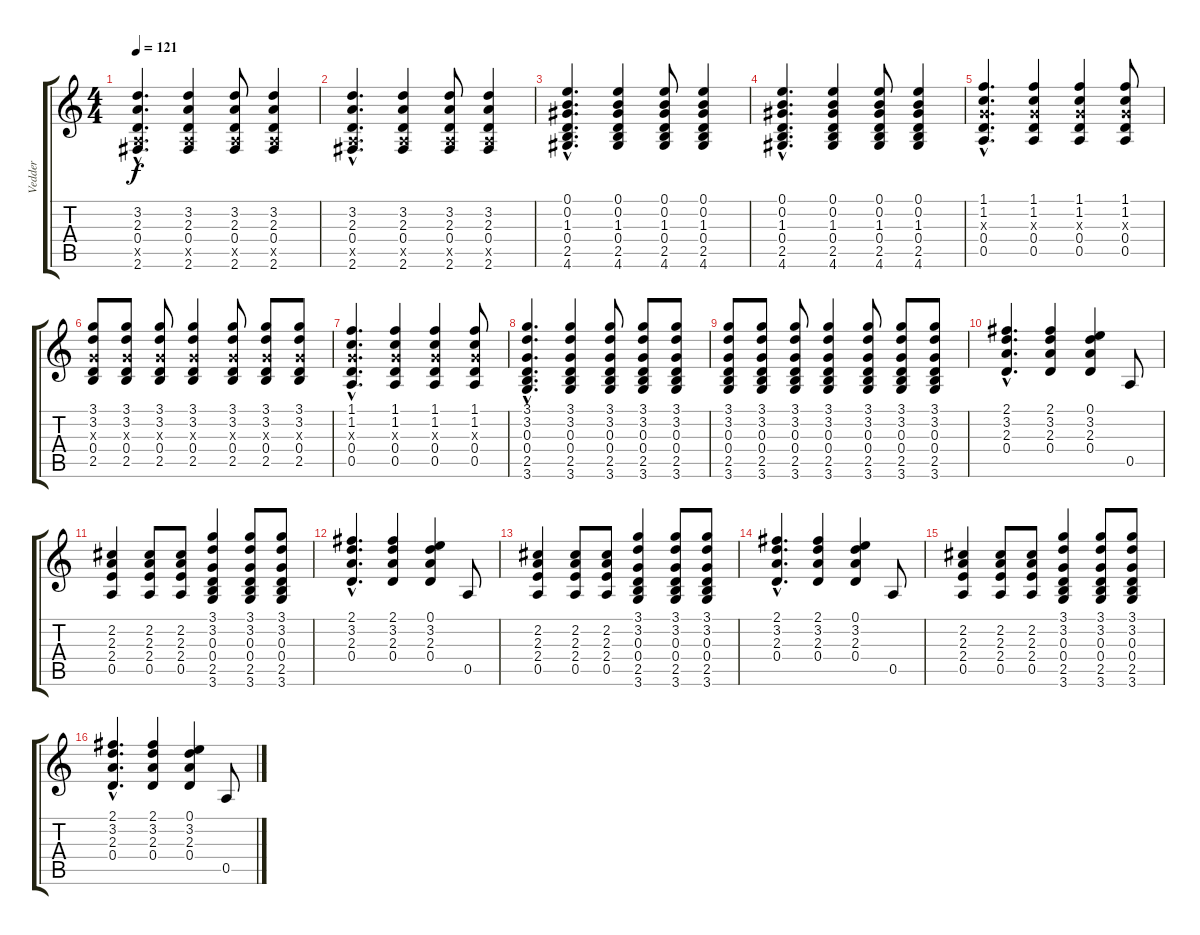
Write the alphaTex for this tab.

\track ("Vedder" "Vedder") {instrument acousticguitarsteel}
\staff {score tabs}
\tuning (E4 B3 G3 D3 A2 E2) {hide}
\ts (4 4)
\tempo 121
\clef g2
\ks c
(3.2{hac} 2.3{hac} 0.4{hac} 0.5{hac x} 2.6{hac}).4{d dy f} (3.2 2.3 0.4 0.5{x} 2.6).4 (3.2 2.3 0.4 0.5{x} 2.6).8 (3.2 2.3 0.4 0.5{x} 2.6).4 |
(3.2{hac} 2.3{hac} 0.4{hac} 0.5{hac x} 2.6{hac}).4{d} (3.2 2.3 0.4 0.5{x} 2.6).4 (3.2 2.3 0.4 0.5{x} 2.6).8 (3.2 2.3 0.4 0.5{x} 2.6).4 |
(0.1{hac} 0.2{hac} 1.3{hac} 0.4{hac} 2.5{hac} 4.6{hac}).4{d} (0.1 0.2 1.3 0.4 2.5 4.6).4 (0.1 0.2 1.3 0.4 2.5 4.6).8 (0.1 0.2 1.3 0.4 2.5 4.6).4 |
(0.1{hac} 0.2{hac} 1.3{hac} 0.4{hac} 2.5{hac} 4.6{hac}).4{d} (0.1 0.2 1.3 0.4 2.5 4.6).4 (0.1 0.2 1.3 0.4 2.5 4.6).8 (0.1 0.2 1.3 0.4 2.5 4.6).4 |
(1.1{hac} 1.2{hac} 0.3{hac x} 0.4{hac} 0.5{hac}).4{d} (1.1 1.2 0.3{x} 0.4 0.5).4 (1.1 1.2 0.3{x} 0.4 0.5).4 (1.1 1.2 0.3{x} 0.4 0.5).8 |
(3.1 3.2 0.3{x} 0.4 2.5).8 (3.1 3.2 0.3{x} 0.4 2.5).8 (3.1 3.2 0.3{x} 0.4 2.5).8 (3.1 3.2 0.3{x} 0.4 2.5).4 (3.1 3.2 0.3{x} 0.4 2.5).8 (3.1 3.2 0.3{x} 0.4 2.5).8 (3.1 3.2 0.3{x} 0.4 2.5).8 |
(1.1{hac} 1.2{hac} 0.3{hac x} 0.4{hac} 0.5{hac}).4{d} (1.1 1.2 0.3{x} 0.4 0.5).4 (1.1 1.2 0.3{x} 0.4 0.5).4 (1.1 1.2 0.3{x} 0.4 0.5).8 |
(3.1{hac} 3.2{hac} 0.3{hac} 0.4{hac} 2.5{hac} 3.6{hac}).4{d} (3.1 3.2 0.3 0.4 2.5 3.6).4 (3.1 3.2 0.3 0.4 2.5 3.6).8 (3.1 3.2 0.3 0.4 2.5 3.6).8 (3.1 3.2 0.3 0.4 2.5 3.6).8 |
(3.1 3.2 0.3 0.4 2.5 3.6).8 (3.1 3.2 0.3 0.4 2.5 3.6).8 (3.1 3.2 0.3 0.4 2.5 3.6).8 (3.1 3.2 0.3 0.4 2.5 3.6).4 (3.1 3.2 0.3 0.4 2.5 3.6).8 (3.1 3.2 0.3 0.4 2.5 3.6).8 (3.1 3.2 0.3 0.4 2.5 3.6).8 |
(2.1{hac} 3.2{hac} 2.3{hac} 0.4{hac}).4{d} (2.1 3.2 2.3 0.4).4 (0.1 3.2 2.3 0.4).4 0.5.8 |
(2.2 2.3 2.4 0.5).4 (2.2 2.3 2.4 0.5).8 (2.2 2.3 2.4 0.5).8 (3.1 3.2 0.3 0.4 2.5 3.6).4 (3.1 3.2 0.3 0.4 2.5 3.6).8 (3.1 3.2 0.3 0.4 2.5 3.6).8 |
(2.1{hac} 3.2{hac} 2.3{hac} 0.4{hac}).4{d} (2.1 3.2 2.3 0.4).4 (0.1 3.2 2.3 0.4).4 0.5.8 |
(2.2 2.3 2.4 0.5).4 (2.2 2.3 2.4 0.5).8 (2.2 2.3 2.4 0.5).8 (3.1 3.2 0.3 0.4 2.5 3.6).4 (3.1 3.2 0.3 0.4 2.5 3.6).8 (3.1 3.2 0.3 0.4 2.5 3.6).8 |
(2.1{hac} 3.2{hac} 2.3{hac} 0.4{hac}).4{d} (2.1 3.2 2.3 0.4).4 (0.1 3.2 2.3 0.4).4 0.5.8 |
(2.2 2.3 2.4 0.5).4 (2.2 2.3 2.4 0.5).8 (2.2 2.3 2.4 0.5).8 (3.1 3.2 0.3 0.4 2.5 3.6).4 (3.1 3.2 0.3 0.4 2.5 3.6).8 (3.1 3.2 0.3 0.4 2.5 3.6).8 |
(2.1{hac} 3.2{hac} 2.3{hac} 0.4{hac}).4{d} (2.1 3.2 2.3 0.4).4 (0.1 3.2 2.3 0.4).4 0.5.8
